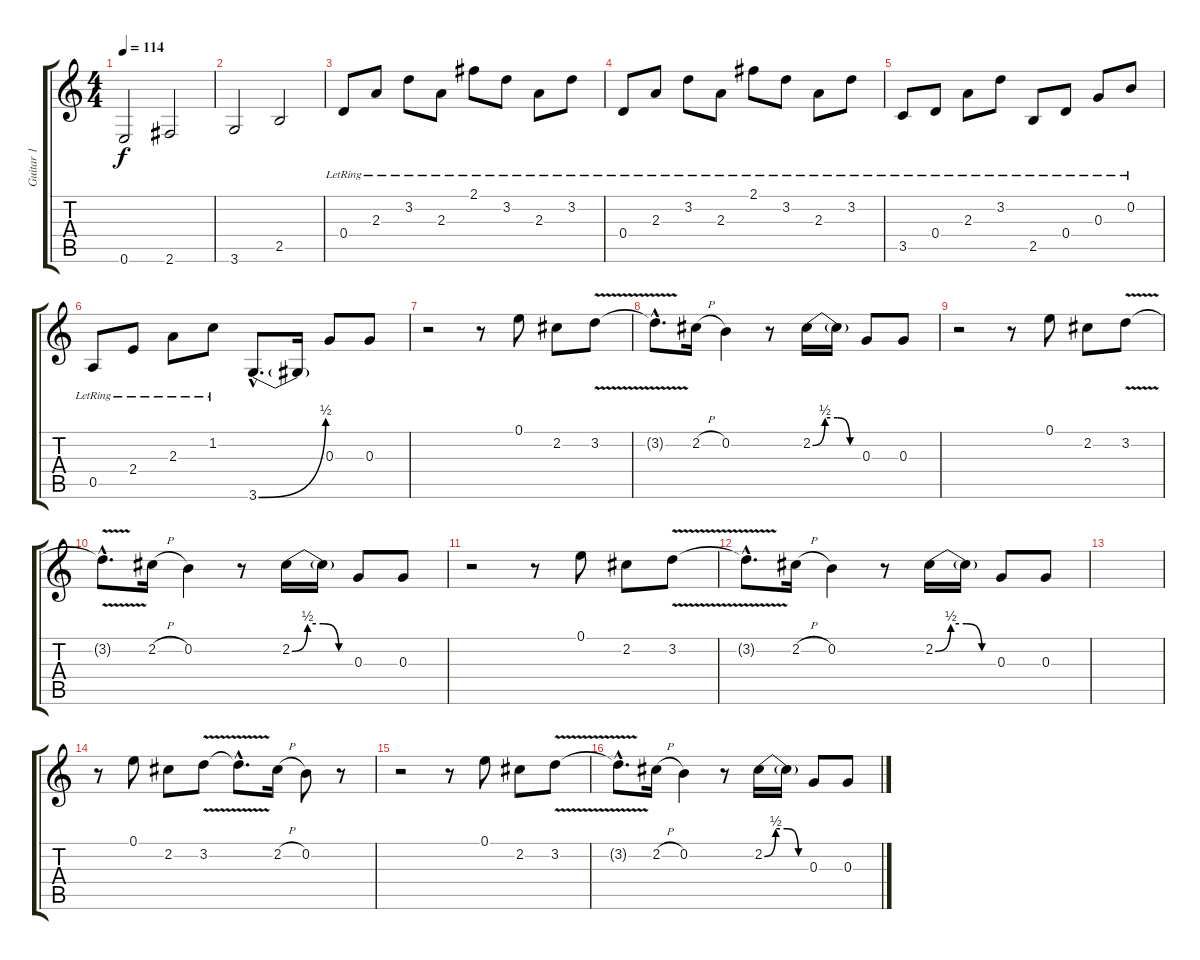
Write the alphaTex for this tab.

\track ("Guitar 1" "Guitar 1") {instrument electricguitarjazz}
\staff {score tabs}
\tuning (E4 B3 G3 D3 A2 E2) {hide}
\ts (4 4)
\tempo 114
\clef g2
\ks c
0.6.2{dy f instrument electricguitarjazz} 2.6.2 |
3.6.2 2.5.2 |
0.4{lr}.8 2.3{lr}.8 3.2{lr}.8 2.3{lr}.8 2.1{lr}.8 3.2{lr}.8 2.3{lr}.8 3.2{lr}.8 |
0.4{lr}.8 2.3{lr}.8 3.2{lr}.8 2.3{lr}.8 2.1{lr}.8 3.2{lr}.8 2.3{lr}.8 3.2{lr}.8 |
3.5{lr}.8 0.4{lr}.8 2.3{lr}.8 3.2{lr}.8 2.5{lr}.8 0.4{lr}.8 0.3{lr}.8 0.2{lr}.8 |
0.5{lr}.8 2.4{lr}.8 2.3{lr}.8 1.2{lr}.8 3.6{be (bend 0 0 60 2) hac}.8{d} 3.6{t}.16 0.3.8 0.3.8 |
r.2 r.8 0.1.8 2.2.8 3.2{v}.8 |
3.2{hac t}.8{d} 2.2{h}.16 0.2.4 r.8 2.2{be (custom 0 0 15 2 30 2 45 0 60 0)}.16 2.2{t}.16 0.3.8 0.3.8 |
r.2 r.8 0.1.8 2.2.8 3.2{v}.8 |
3.2{hac t}.8{d} 2.2{h}.16 0.2.4 r.8 2.2{be (custom 0 0 15 2 30 2 45 0 60 0)}.16 2.2{t}.16 0.3.8 0.3.8 |
r.2 r.8 0.1.8 2.2.8 3.2{v}.8 |
3.2{hac t}.8{d} 2.2{h}.16 0.2.4 r.8 2.2{be (custom 0 0 15 2 30 2 45 0 60 0)}.16 2.2{t}.16 0.3.8 0.3.8 |
|
r.8 0.1.8 2.2.8 3.2{v}.8 3.2{hac t}.8{d} 2.2{h}.16 0.2.8 r.8 |
r.2 r.8 0.1.8 2.2.8 3.2{v}.8 |
3.2{hac t}.8{d} 2.2{h}.16 0.2.4 r.8 2.2{be (custom 0 0 15 2 30 2 45 0 60 0)}.16 2.2{t}.16 0.3.8 0.3.8
